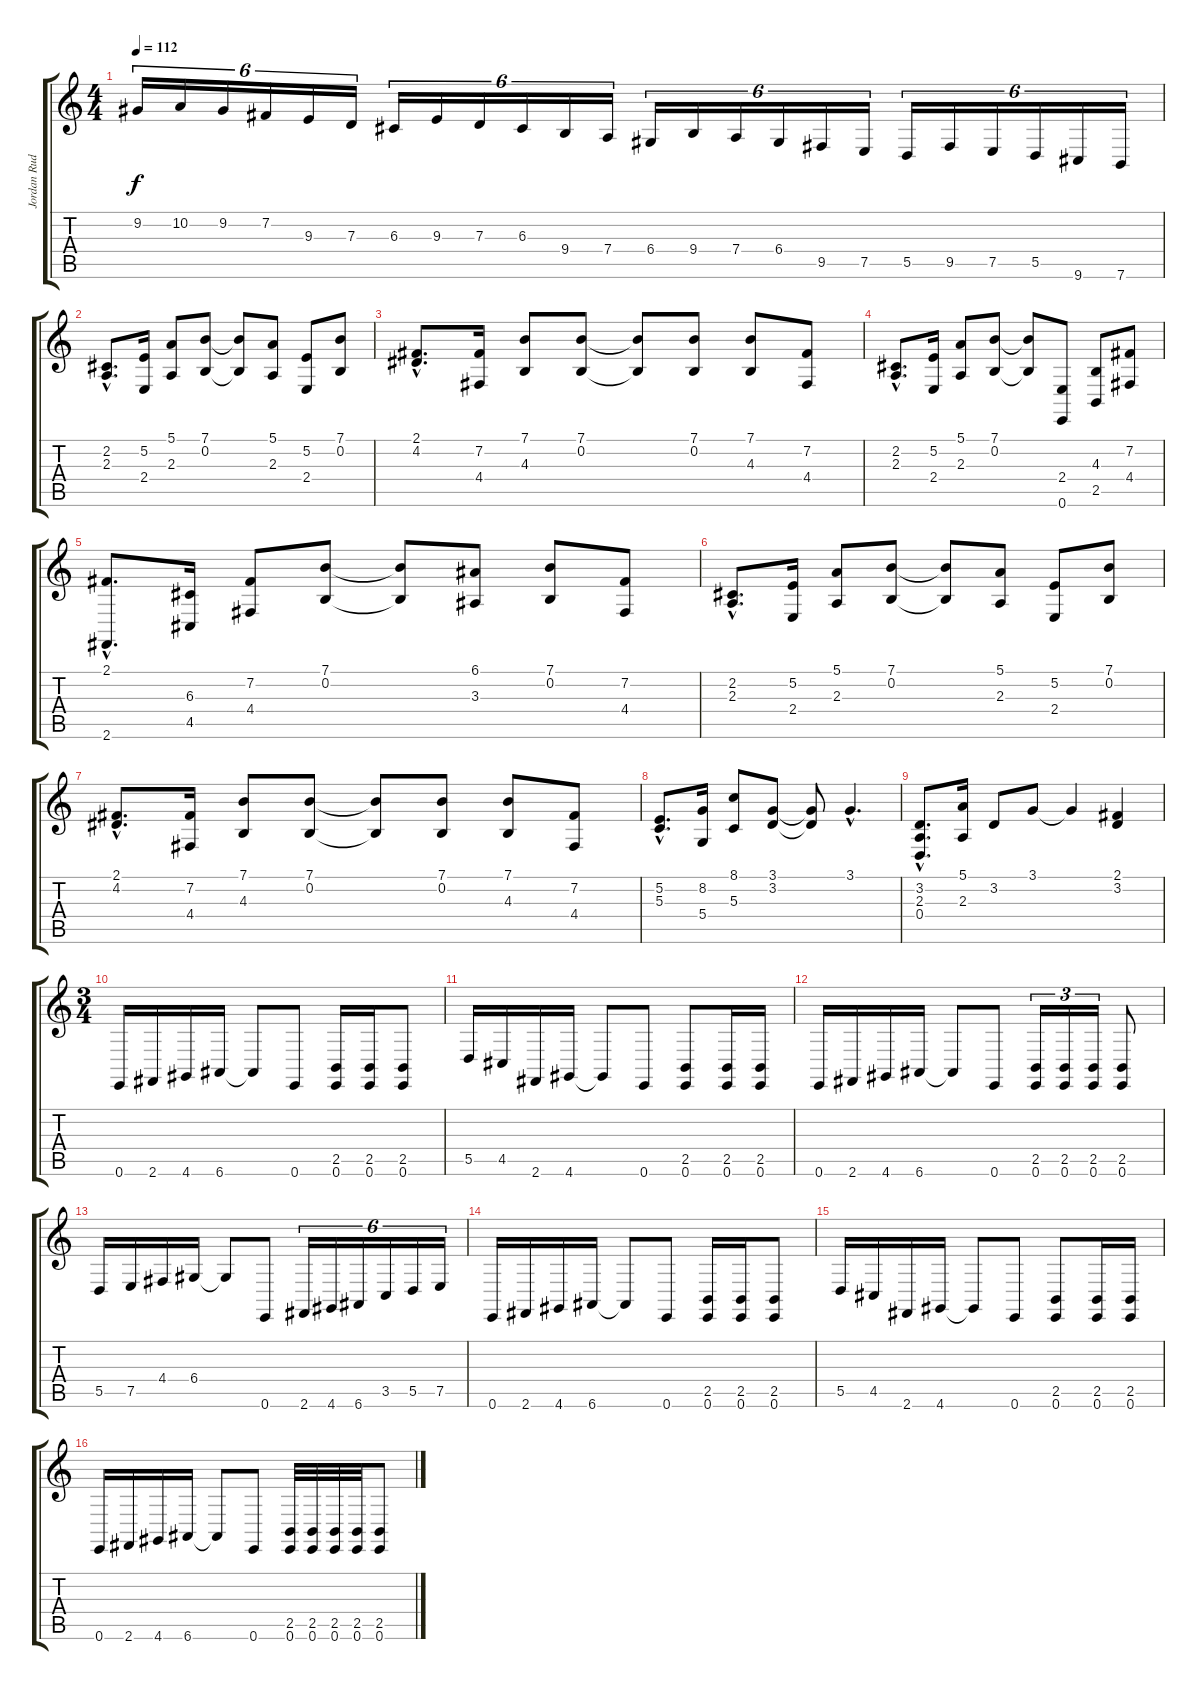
\track ("Jordan Rudess - Keyboard" "Jordan Rud") {instrument stringensemble1}
\staff {score tabs}
\tuning (E4 B3 G3 D3 A2 E2) {hide}
\ts (4 4)
\tempo 112
\clef g2
\ks c
9.2.16{tu (6 4) dy f} 10.2.16{tu (6 4)} 9.2.16{tu (6 4)} 7.2.16{tu (6 4)} 9.3.16{tu (6 4)} 7.3.16{tu (6 4)} 6.3.16{tu (6 4)} 9.3.16{tu (6 4)} 7.3.16{tu (6 4)} 6.3.16{tu (6 4)} 9.4.16{tu (6 4)} 7.4.16{tu (6 4)} 6.4.16{tu (6 4)} 9.4.16{tu (6 4)} 7.4.16{tu (6 4)} 6.4.16{tu (6 4)} 9.5.16{tu (6 4)} 7.5.16{tu (6 4)} 5.5.16{tu (6 4)} 9.5.16{tu (6 4)} 7.5.16{tu (6 4)} 5.5.16{tu (6 4)} 9.6.16{tu (6 4)} 7.6.16{tu (6 4)} |
(2.2{hac} 2.3{hac}).8{d} (5.2 2.4).16 (5.1 2.3).8 (7.1 0.2).8 (7.1{t} 0.2{t}).8 (5.1 2.3).8 (5.2 2.4).8 (7.1 0.2).8 |
(2.1{hac} 4.2{hac}).8{d} (7.2 4.4).16 (7.1 4.3).8 (7.1 0.2).8 (7.1{t} 0.2{t}).8 (7.1 0.2).8 (7.1 4.3).8 (7.2 4.4).8 |
(2.2{hac} 2.3{hac}).8{d} (5.2 2.4).16 (5.1 2.3).8 (7.1 0.2).8 (7.1{t} 0.2{t}).8 (2.4 0.6).8 (4.3 2.5).8 (7.2 4.4).8 |
(2.1{hac} 2.6{hac}).8{d} (6.3 4.5).16 (7.2 4.4).8 (7.1 0.2).8 (7.1{t} 0.2{t}).8 (6.1 3.3).8 (7.1 0.2).8 (7.2 4.4).8 |
(2.2{hac} 2.3{hac}).8{d} (5.2 2.4).16 (5.1 2.3).8 (7.1 0.2).8 (7.1{t} 0.2{t}).8 (5.1 2.3).8 (5.2 2.4).8 (7.1 0.2).8 |
(2.1{hac} 4.2{hac}).8{d} (7.2 4.4).16 (7.1 4.3).8 (7.1 0.2).8 (7.1{t} 0.2{t}).8 (7.1 0.2).8 (7.1 4.3).8 (7.2 4.4).8 |
(5.2{hac} 5.3{hac}).8{d} (8.2 5.4).16 (8.1 5.3).8 (3.1 3.2).8 (3.1{t} 3.2{t}).8 3.1{hac}.4{d} |
(3.2{hac} 2.3{hac} 0.4{hac}).8{d} (5.1 2.3).16 3.2.8 3.1.8 3.1{t}.4 (2.1 3.2).4 |
\ts (3 4)
0.6.16 2.6.16 4.6.16 6.6.16 6.6{t}.8 0.6.8 (2.5 0.6).16 (2.5 0.6).16 (2.5 0.6).8 |
5.5.16 4.5.16 2.6.16 4.6.16 4.6{t}.8 0.6.8 (2.5 0.6).8 (2.5 0.6).16 (2.5 0.6).16 |
0.6.16 2.6.16 4.6.16 6.6.16 6.6{t}.8 0.6.8 (2.5 0.6).16{tu (3 2)} (2.5 0.6).16{tu (3 2)} (2.5 0.6).16{tu (3 2)} (2.5 0.6).8 |
5.5.16 7.5.16 4.4.16 6.4.16 6.4{t}.8 0.6.8 2.6.16{tu (6 4)} 4.6.16{tu (6 4)} 6.6.16{tu (6 4)} 3.5.16{tu (6 4)} 5.5.16{tu (6 4)} 7.5.16{tu (6 4)} |
0.6.16 2.6.16 4.6.16 6.6.16 6.6{t}.8 0.6.8 (2.5 0.6).16 (2.5 0.6).16 (2.5 0.6).8 |
5.5.16 4.5.16 2.6.16 4.6.16 4.6{t}.8 0.6.8 (2.5 0.6).8 (2.5 0.6).16 (2.5 0.6).16 |
0.6.16 2.6.16 4.6.16 6.6.16 6.6{t}.8 0.6.8 (2.5 0.6).32 (2.5 0.6).32 (2.5 0.6).32 (2.5 0.6).32 (2.5 0.6).8
